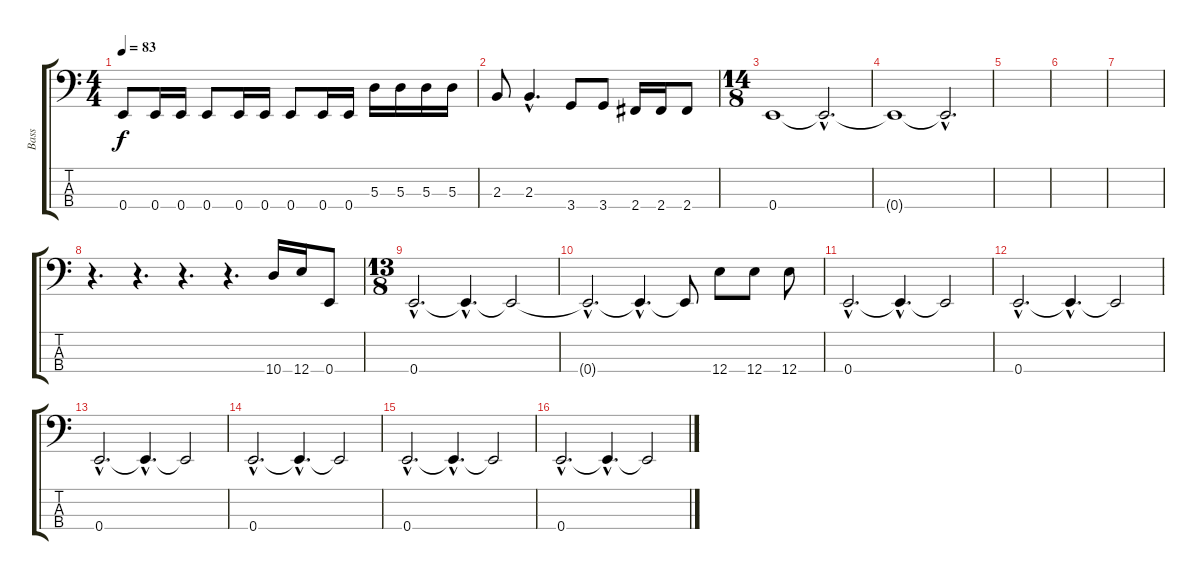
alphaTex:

\track ("Bass" "Bass") {instrument acousticguitarnylon}
\staff {score tabs}
\tuning (G2 D2 A1 E1) {hide}
\ts (4 4)
\tempo 83
\clef f4
\ks c
0.4.8{dy f} 0.4.16 0.4.16 0.4.8 0.4.16 0.4.16 0.4.8 0.4.16 0.4.16 5.3.16 5.3.16 5.3.16 5.3.16 |
2.3.8 2.3{hac}.4{d} 3.4.8 3.4.8 2.4.16 2.4.16 2.4.8 |
\ts (14 8)
0.4.1 0.4{hac t}.2{d} |
0.4{t}.1 0.4{hac t}.2{d} |
|
|
|
r.4{d} r.4{d} r.4{d} r.4{d} 10.4.16 12.4.16 0.4.8 |
\ts (13 8)
0.4{hac}.2{d} 0.4{hac t}.4{d} 0.4{t}.2 |
0.4{hac t}.2{d} 0.4{hac t}.4{d} 0.4{t}.8 12.4.8 12.4.8 12.4.8 |
0.4{hac}.2{d} 0.4{hac t}.4{d} 0.4{t}.2 |
0.4{hac}.2{d} 0.4{hac t}.4{d} 0.4{t}.2 |
0.4{hac}.2{d} 0.4{hac t}.4{d} 0.4{t}.2 |
0.4{hac}.2{d} 0.4{hac t}.4{d} 0.4{t}.2 |
0.4{hac}.2{d} 0.4{hac t}.4{d} 0.4{t}.2 |
0.4{hac}.2{d} 0.4{hac t}.4{d} 0.4{t}.2
